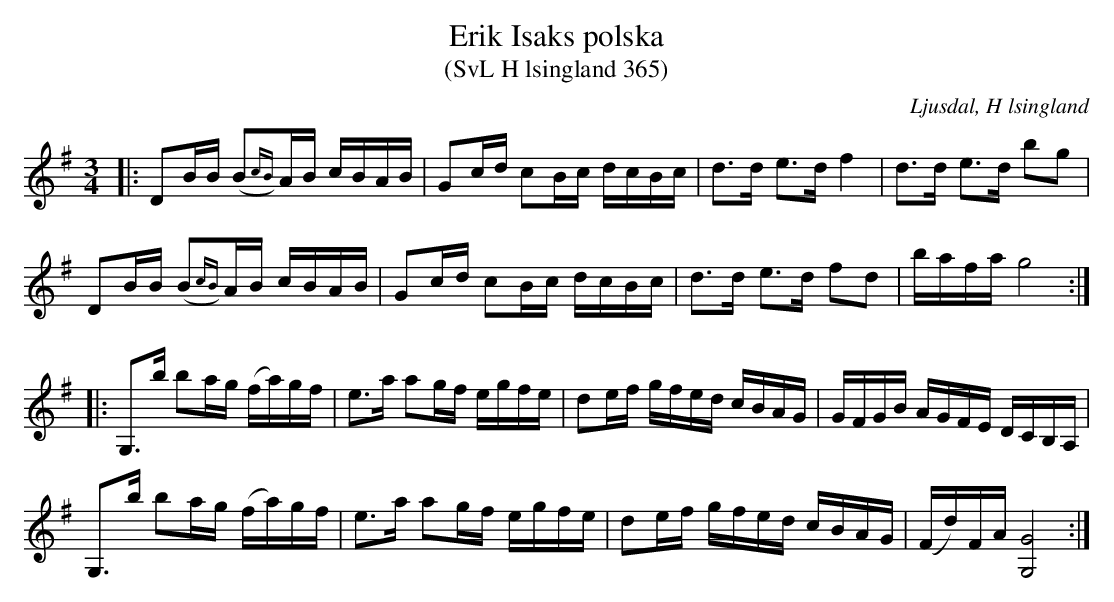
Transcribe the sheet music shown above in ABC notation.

X:1
T:Erik Isaks polska
T:(SvL H lsingland 365)
O:Ljusdal, H lsingland
M:3/4
L:1/8
K:G
|:DB/B/ (B{cB})A/B/ c/B/A/B/|Gc/d/ cB/c/ d/c/B/c/|d>d e>d f2|d>d e>d bg|
DB/B/ (B{cB})A/B/ c/B/A/B/|Gc/d/ cB/c/ d/c/B/c/|d>d e>d fd|b/a/f/a/ g4:|
|:G,>b ba/g/ (f/a/)g/f/|e>a ag/f/ e/g/f/e/|de/f/ g/f/e/d/ c/B/A/G/|G/F/G/B/ A/G/F/E/ D/C/B,/A,/|
G,>b ba/g/ (f/a/)g/f/|e>a ag/f/ e/g/f/e/|de/f/ g/f/e/d/ c/B/A/G/|(F/d/)F/A/ [GG,]4:|
